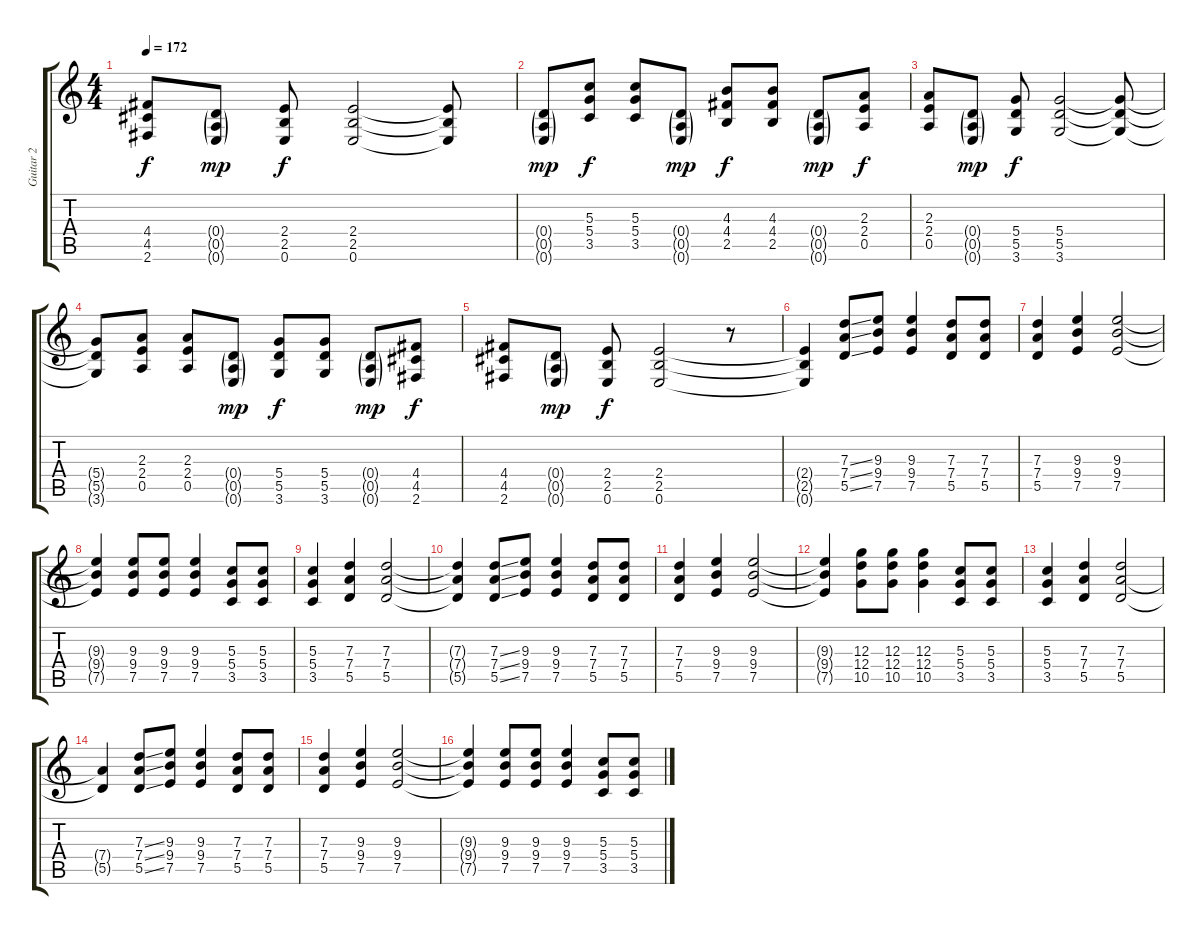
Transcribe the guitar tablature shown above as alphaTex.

\track ("Guitar 2" "Guitar 2") {instrument overdrivenguitar}
\staff {score tabs}
\tuning (E4 B3 G3 D3 A2 E2) {hide}
\ts (4 4)
\tempo 172
\clef g2
\ks c
(4.4 4.5 2.6).8{dy f} (0.4{g} 0.5{g} 0.6{g}).8{dy mp} (2.4 2.5 0.6).8{dy f} (2.4 2.5 0.6).2 (2.4{t} 2.5{t} 0.6{t}).8 |
(0.4{g} 0.5{g} 0.6{g}).8{dy mp} (5.3 5.4 3.5).8{dy f} (5.3 5.4 3.5).8 (0.4{g} 0.5{g} 0.6{g}).8{dy mp} (4.3 4.4 2.5).8{dy f} (4.3 4.4 2.5).8 (0.4{g} 0.5{g} 0.6{g}).8{dy mp} (2.3 2.4 0.5).8{dy f} |
(2.3 2.4 0.5).8 (0.4{g} 0.5{g} 0.6{g}).8{dy mp} (5.4 5.5 3.6).8{dy f} (5.4 5.5 3.6).2 (5.4{t} 5.5{t} 3.6{t}).8 |
(5.4{t} 5.5{t} 3.6{t}).8 (2.3 2.4 0.5).8 (2.3 2.4 0.5).8 (0.4{g} 0.5{g} 0.6{g}).8{dy mp} (5.4 5.5 3.6).8{dy f} (5.4 5.5 3.6).8 (0.4{g} 0.5{g} 0.6{g}).8{dy mp} (4.4 4.5 2.6).8{dy f} |
(4.4 4.5 2.6).8 (0.4{g} 0.5{g} 0.6{g}).8{dy mp} (2.4 2.5 0.6).8{dy f} (2.4 2.5 0.6).2 r.8 |
(2.4{t} 2.5{t} 0.6{t}).4 (7.3{ss} 7.4{ss} 5.5{ss}).8 (9.3 9.4 7.5).8 (9.3 9.4 7.5).4 (7.3 7.4 5.5).8 (7.3 7.4 5.5).8 |
(7.3 7.4 5.5).4 (9.3 9.4 7.5).4 (9.3 9.4 7.5).2 |
(9.3{t} 9.4{t} 7.5{t}).4 (9.3 9.4 7.5).8 (9.3 9.4 7.5).8 (9.3 9.4 7.5).4 (5.3 5.4 3.5).8 (5.3 5.4 3.5).8 |
(5.3 5.4 3.5).4 (7.3 7.4 5.5).4 (7.3 7.4 5.5).2 |
(7.3{t} 7.4{t} 5.5{t}).4 (7.3{ss} 7.4{ss} 5.5{ss}).8 (9.3 9.4 7.5).8 (9.3 9.4 7.5).4 (7.3 7.4 5.5).8 (7.3 7.4 5.5).8 |
(7.3 7.4 5.5).4 (9.3 9.4 7.5).4 (9.3 9.4 7.5).2 |
(9.3{t} 9.4{t} 7.5{t}).4 (12.3 12.4 10.5).8 (12.3 12.4 10.5).8 (12.3 12.4 10.5).4 (5.3 5.4 3.5).8 (5.3 5.4 3.5).8 |
(5.3 5.4 3.5).4 (7.3 7.4 5.5).4 (7.3 7.4 5.5).2 |
(7.4{t} 5.5{t}).4 (7.3{ss} 7.4{ss} 5.5{ss}).8 (9.3 9.4 7.5).8 (9.3 9.4 7.5).4 (7.3 7.4 5.5).8 (7.3 7.4 5.5).8 |
(7.3 7.4 5.5).4 (9.3 9.4 7.5).4 (9.3 9.4 7.5).2 |
(9.3{t} 9.4{t} 7.5{t}).4 (9.3 9.4 7.5).8 (9.3 9.4 7.5).8 (9.3 9.4 7.5).4 (5.3 5.4 3.5).8 (5.3 5.4 3.5).8
